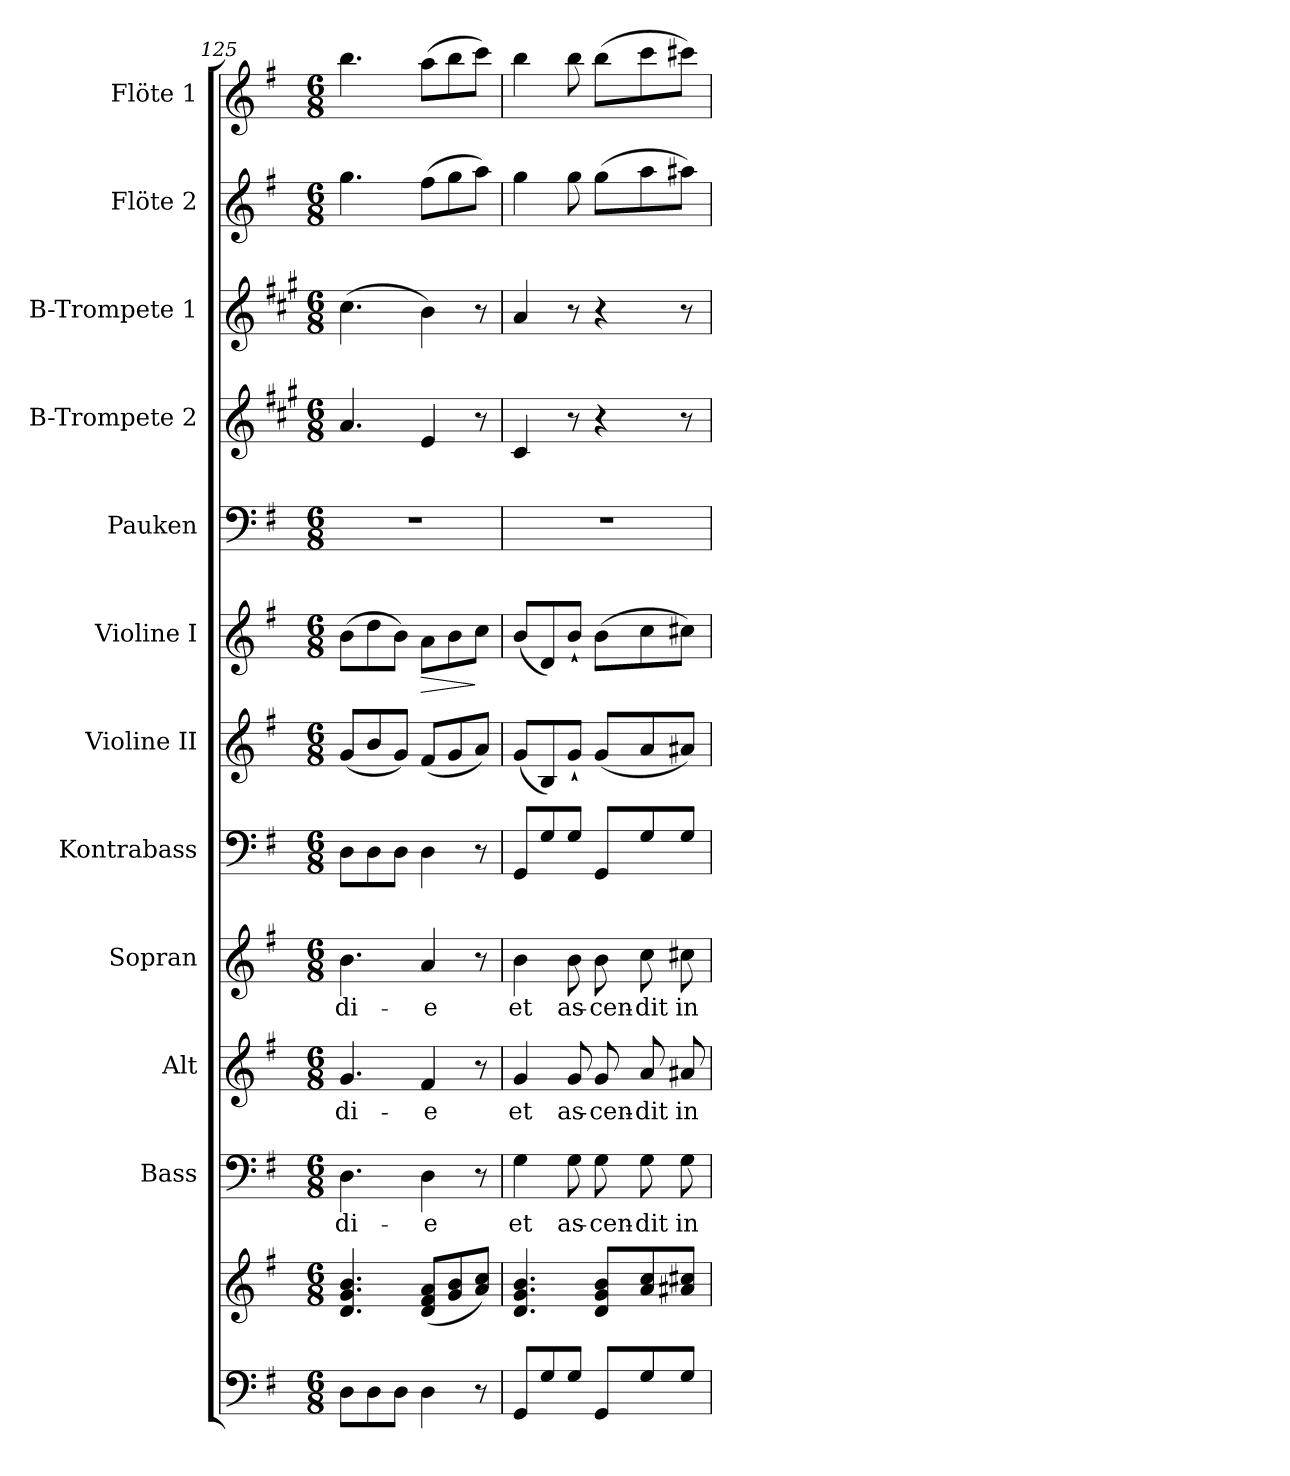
**kern	**kern	**kern	**text	**kern	**text	**kern	**text	**kern	**kern	**kern	**dynam	**kern	**kern	**kern	**kern	**kern
*part12	*part12	*part11	*part11	*part10	*part10	*part9	*part9	*part8	*part7	*part6	*part6	*part5	*part4	*part3	*part2	*part1
*staff13	*staff12	*staff11	*staff11	*staff10	*staff10	*staff9	*staff9	*staff8	*staff7	*staff6	*staff6	*staff5	*staff4	*staff3	*staff2	*staff1
*	*	*I"Bass	*	*I"Alt	*	*I"Sopran	*	*I"Kontrabass	*I"Violine II	*I"Violine I	*	*I"Pauken	*I"B-Trompete 2	*I"B-Trompete 1	*I"Flöte 2	*I"Flöte 1
*	*	*I'B.	*	*I'A.	*	*I'S.	*	*I'Kb.	*I'Vl. II	*I'Vl. I	*	*I'Pk.	*I'B Trp. 2	*I'B Trp. 1	*I'Fl. 2	*I'Fl. 1
*clefF4	*clefG2	*clefF4	*	*clefG2	*	*clefG2	*	*clefF4	*clefG2	*clefG2	*	*clefF4	*clefG2	*clefG2	*clefG2	*clefG2
*	*	*	*	*	*	*	*	*ITrd7c12	*	*	*	*	*ITrd1c2	*ITrd1c2	*	*
*k[f#]	*k[f#]	*k[f#]	*	*k[f#]	*	*k[f#]	*	*k[f#]	*k[f#]	*k[f#]	*	*k[f#]	*k[f#]	*k[f#]	*k[f#]	*k[f#]
*G:	*G:	*G:	*	*G:	*	*G:	*	*G:	*G:	*G:	*	*G:	*G:	*G:	*G:	*G:
*M6/8	*M6/8	*M6/8	*	*M6/8	*	*M6/8	*	*M6/8	*M6/8	*M6/8	*	*M6/8	*M6/8	*M6/8	*M6/8	*M6/8
=125	=125	=125	=125	=125	=125	=125	=125	=125	=125	=125	=125	=125	=125	=125	=125	=125
!	!	!	!LO:LY:b	!	!LO:LY:b	!	!LO:LY:b	!	!	!	!	!	!	!	!	!
8D\L	4.d/ 4.g/ 4.b/	4.D\	di-	4.g/	di-	4.b\	di-	8DD\L	(<8g/L	(>8b\L	.	2.r	4.g/	(>4.b\	4.gg\	4.bb\
8D\	.	.	.	.	.	.	.	8DD\	8b/	8dd\	.	.	.	.	.	.
8D\J	.	.	.	.	.	.	.	8DD\J	8g/J)	8b\J)	.	.	.	.	.	.
!	!	!	!LO:LY:b	!	!LO:LY:b	!	!LO:LY:b	!	!	!	!LO:HP:b	!	!	!	!	!
4D\	(<8d/ 8f#/ 8a/L	4D\	-e	4f#/	-e	4a/	-e	4DD\	(<8f#/L	8a\L	>	.	4d/	4a\)	(>8ff#\L	(>8aa\L
.	8g/ 8b/	.	.	.	.	.	.	.	8g/	8b\	.	.	.	.	8gg\	8bb\
8r	8a/ 8cc/J)	8r	.	8r	.	8r	.	8r	8a/J)	8cc\J	]	.	8r	8r	8aa\J)	8ccc\J)
!!LO:PB:g=z
=126	=126	=126	=126	=126	=126	=126	=126	=126	=126	=126	=126	=126	=126	=126	=126	=126
!	!	!	!LO:LY:b	!	!LO:LY:b	!	!LO:LY:b	!	!	!	!	!	!	!	!	!
8GG/L	4.d/ 4.g/ 4.b/	4G\	et	4g/	et	4b\	et	8GGG/L	(<8g/L	(<8b/L	.	2.r	4B/	4g/	4gg\	4bb\
8G/	.	.	.	.	.	.	.	8GG/	8B/)	8d/)	.	.	.	.	.	.
!	!	!	!LO:LY:b	!	!LO:LY:b	!	!LO:LY:b	!	!	!	!	!	!	!	!	!
8G/J	.	8G\	as-	8g/	as-	8b\	as-	8GG/J	8g`</J	8b`</J	.	.	8r	8r	8gg\	8bb\
!	!	!	!LO:LY:b	!	!LO:LY:b	!	!LO:LY:b	!	!	!	!	!	!	!	!	!
8GG/L	8d/ 8g/ 8b/L	8G\	-cen-	8g/	-cen-	8b\	-cen-	8GGG/L	(<8g/L	(>8b\L	.	.	4r	4r	(>8gg\L	(>8bb\L
!	!	!	!LO:LY:b	!	!LO:LY:b	!	!LO:LY:b	!	!	!	!	!	!	!	!	!
8G/	8a/ 8cc/	8G\	-dit	8a/	-dit	8cc\	-dit	8GG/	8a/	8cc\	.	.	.	.	8aa\	8ccc\
!	!	!	!LO:LY:b	!	!LO:LY:b	!	!LO:LY:b	!	!	!	!	!	!	!	!	!
8G/J	8a#X/ 8cc#X/J	8G\	in	8a#X/	in	8cc#X\	in	8GG/J	8a#X/J)	8cc#X\J)	.	.	8r	8r	8aa#X\J)	8ccc#X\J)
=	=	=	=	=	=	=	=	=	=	=	=	=	=	=	=	=
*-	*-	*-	*-	*-	*-	*-	*-	*-	*-	*-	*-	*-	*-	*-	*-	*-
